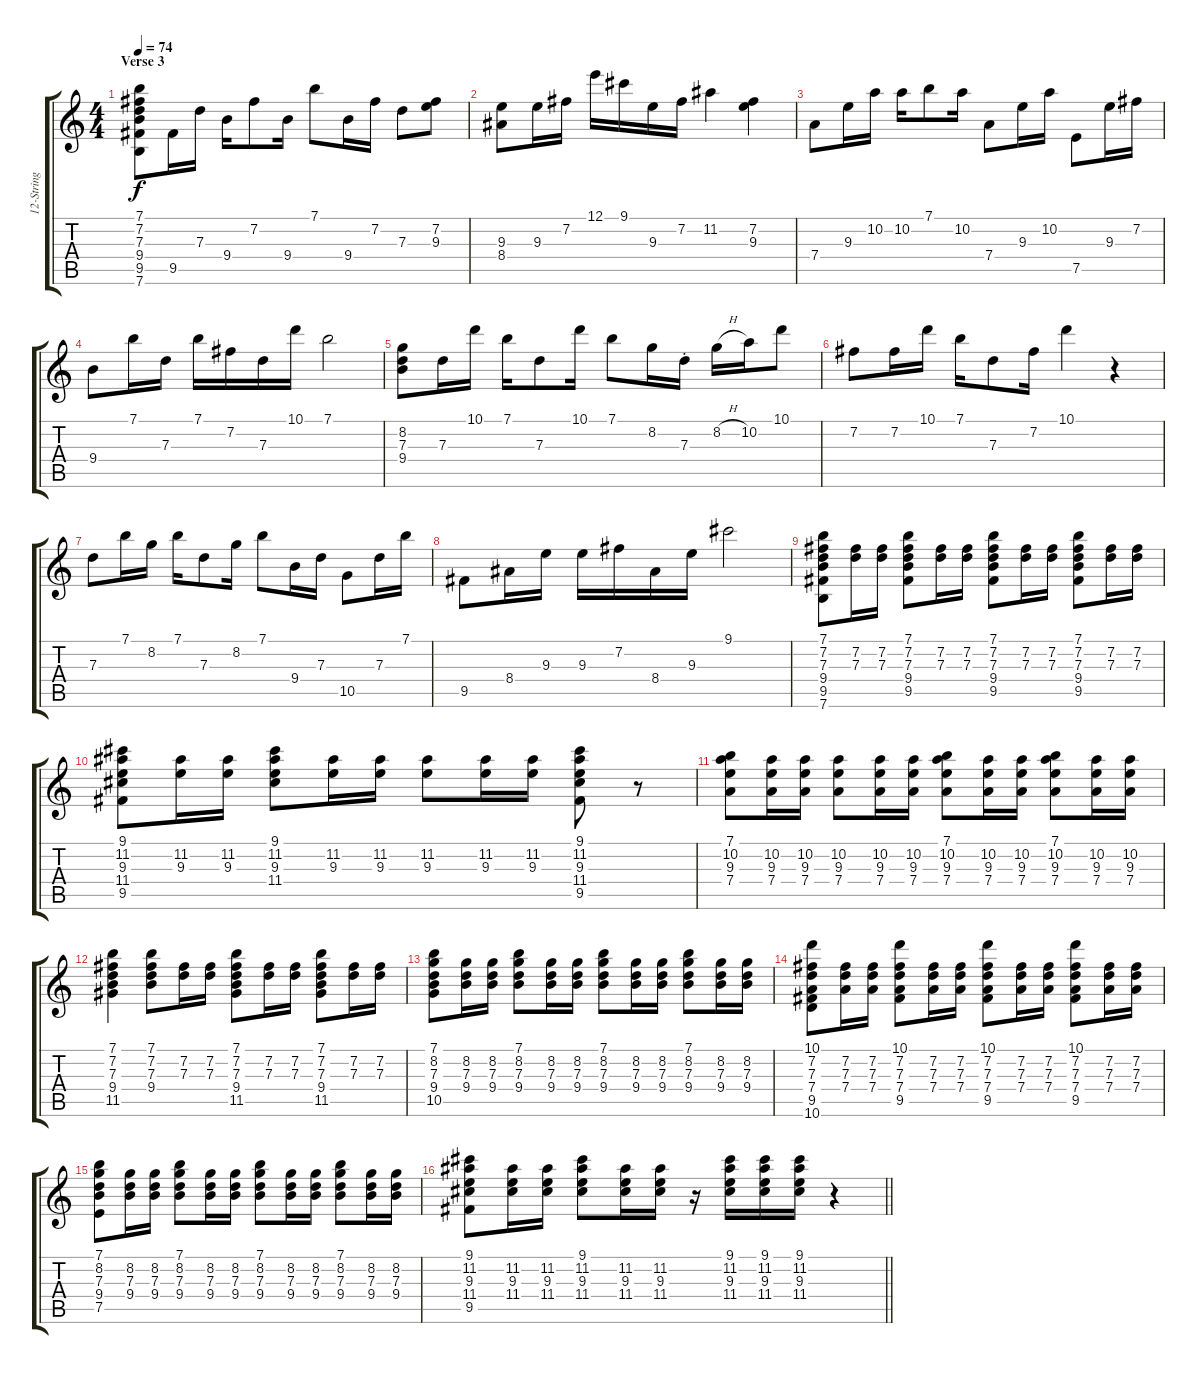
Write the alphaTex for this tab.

\track ("12-String Acoustic" "12-String ") {instrument acousticguitarsteel}
\staff {score tabs}
\tuning (E4 B3 G3 D3 A2 E2) {hide}
\ts (4 4)
\section ("" "Verse 3")
\tempo 74
\clef g2
\ks c
(7.1 7.2 7.3 9.4 9.5 7.6).8{dy f volume 16} 9.5.16 7.3.16 9.4.16 7.2.8 9.4.16 7.1.8 9.4.16 7.2.16 7.3.8 (7.2 9.3).8 |
(9.3 8.4).8 9.3.16 7.2.16 12.1.16 9.1.16 9.3.16 7.2.16 11.2.4 (7.2 9.3).4 |
7.4.8 9.3.16 10.2.16 10.2.16 7.1.8 10.2.16 7.4.8 9.3.16 10.2.16 7.5.8 9.3.16 7.2.16 |
9.4.8 7.1.16 7.3.16 7.1.16 7.2.16 7.3.16 10.1.16 7.1.2 |
(8.2 7.3 9.4).8 7.3.16 10.1.16 7.1.16 7.3.8 10.1.16 7.1.8 8.2.16 7.3{st}.16 8.2{h}.16 10.2.16 10.1.8 |
7.2.8 7.2.16 10.1.16 7.1.16 7.3.8 7.2.16 10.1.4 r.4 |
7.3.8 7.1.16 8.2.16 7.1.16 7.3.8 8.2.16 7.1.8 9.4.16 7.3.16 10.5.8 7.3.16 7.1.16 |
9.5.8 8.4.16 9.3.16 9.3.16 7.2.16 8.4.16 9.3.16 9.1.2 |
(7.1 7.2 7.3 9.4 9.5 7.6).8{volume 10} (7.2 7.3).16 (7.2 7.3).16 (7.1 7.2 7.3 9.4 9.5).8 (7.2 7.3).16 (7.2 7.3).16 (7.1 7.2 7.3 9.4 9.5).8 (7.2 7.3).16 (7.2 7.3).16 (7.1 7.2 7.3 9.4 9.5).8 (7.2 7.3).16 (7.2 7.3).16 |
(9.1 11.2 9.3 11.4 9.5).8 (11.2 9.3).16 (11.2 9.3).16 (9.1 11.2 9.3 11.4).8 (11.2 9.3).16 (11.2 9.3).16 (11.2 9.3).8 (11.2 9.3).16 (11.2 9.3).16 (9.1 11.2 9.3 11.4 9.5).8 r.8 |
(7.1 10.2 9.3 7.4).8 (10.2 9.3 7.4).16 (10.2 9.3 7.4).16 (10.2 9.3 7.4).8 (10.2 9.3 7.4).16 (10.2 9.3 7.4).16 (7.1 10.2 9.3 7.4).8 (10.2 9.3 7.4).16 (10.2 9.3 7.4).16 (7.1 10.2 9.3 7.4).8 (10.2 9.3 7.4).16 (10.2 9.3 7.4).16 |
(7.1 7.2 7.3 9.4 11.5).4 (7.1 7.2 7.3 9.4).8 (7.2 7.3).16 (7.2 7.3).16 (7.1 7.2 7.3 9.4 11.5).8 (7.2 7.3).16 (7.2 7.3).16 (7.1 7.2 7.3 9.4 11.5).8 (7.2 7.3).16 (7.2 7.3).16 |
(7.1 8.2 7.3 9.4 10.5).8 (8.2 7.3 9.4).16 (8.2 7.3 9.4).16 (7.1 8.2 7.3 9.4).8 (8.2 7.3 9.4).16 (8.2 7.3 9.4).16 (7.1 8.2 7.3 9.4).8 (8.2 7.3 9.4).16 (8.2 7.3 9.4).16 (7.1 8.2 7.3 9.4).8 (8.2 7.3 9.4).16 (8.2 7.3 9.4).16 |
(10.1 7.2 7.3 7.4 9.5 10.6).8 (7.2 7.3 7.4).16 (7.2 7.3 7.4).16 (10.1 7.2 7.3 7.4 9.5).8 (7.2 7.3 7.4).16 (7.2 7.3 7.4).16 (10.1 7.2 7.3 7.4 9.5).8 (7.2 7.3 7.4).16 (7.2 7.3 7.4).16 (10.1 7.2 7.3 7.4 9.5).8 (7.2 7.3 7.4).16 (7.2 7.3 7.4).16 |
(7.1 8.2 7.3 9.4 7.5).8 (8.2 7.3 9.4).16 (8.2 7.3 9.4).16 (7.1 8.2 7.3 9.4).8 (8.2 7.3 9.4).16 (8.2 7.3 9.4).16 (7.1 8.2 7.3 9.4).8 (8.2 7.3 9.4).16 (8.2 7.3 9.4).16 (7.1 8.2 7.3 9.4).8 (8.2 7.3 9.4).16 (8.2 7.3 9.4).16 |
\barLineRight lightlight
(9.1 11.2 9.3 11.4 9.5).8 (11.2 9.3 11.4).16 (11.2 9.3 11.4).16 (9.1 11.2 9.3 11.4).8 (11.2 9.3 11.4).16 (11.2 9.3 11.4).16 r.16 (9.1 11.2 9.3 11.4).16 (9.1 11.2 9.3 11.4).16 (9.1 11.2 9.3 11.4).16 r.4
